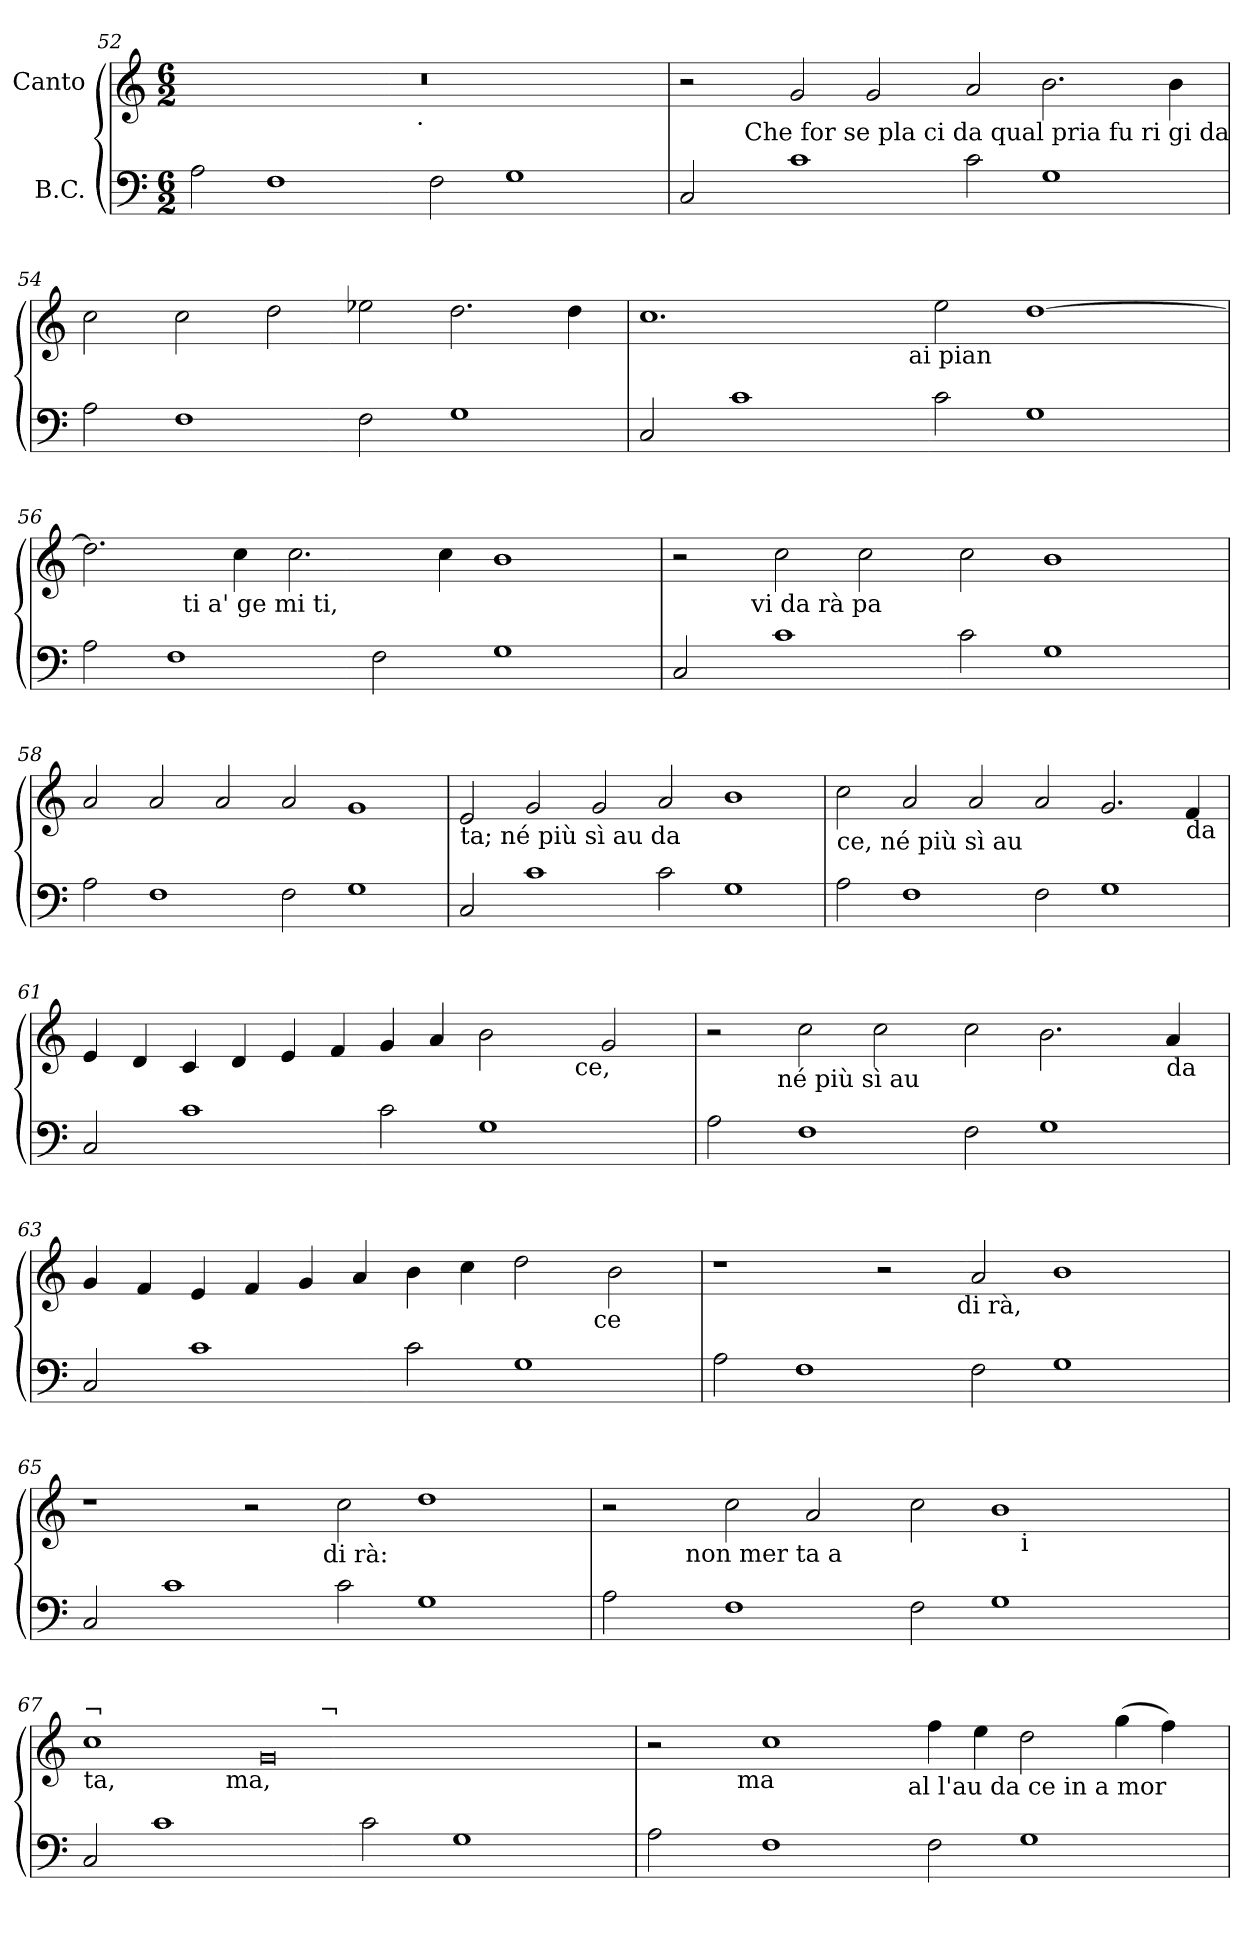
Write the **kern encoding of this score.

**kern	**kern
*part2	*part1
*staff2	*staff1
*I"B.C.	*I"Canto
*clefF4	*clefG2
*k[]	*k[]
*C:	*C:
*M6/2	*M6/2
=52	=52
*	*^
2A\	0.r	1ryy
1F	.	.
.	.	4...ryy
!	!	!LO:TX:b:t=.
.	.	1ryy
2F\	.	.
1G	.	.
.	.	2ryy
.	.	32ryy
!!LO:PB:g=z	!!
=53	=53	=53
2C/	2r	4ryy
.	.	32ryy
!	!	!LO:TX:b:t=Che for se pla ci da qual pria fu ri gi da
.	.	1ryy
1c	2g/	.
.	2g/	.
.	.	1ryy
2c\	2a/	.
1G	2.b\	.
.	.	2ryy
.	4b\	.
.	.	8..ryy
*	*v	*v
=54	=54
2A\	2cc\
1F	2cc\
.	2dd\
2F\	2ee-X\
1G	2.dd\
.	4dd\
=55	=55
*	*^
2C/	1.cc	1ryy
1c	.	.
.	.	4..ryy
!	!	!LO:TX:b:t=ai pian
.	.	1ryy
2c\	2ee\	.
1G	[>1dd	.
.	.	2ryy
.	.	16ryy
=56	=56	=56
2A\	2.dd\]	2ryy
1F	.	32ryy
!	!	!LO:TX:b:t=ti a' ge mi ti,
.	.	1ryy
.	4cc\	.
.	2.cc\	.
2F\	.	.
.	.	1ryy
.	4cc\	.
1G	1b	.
.	.	4...ryy
=57	=57	=57
2C/	2r	4..ryy
!	!	!LO:TX:b:t=vi da rà pa
.	.	1ryy
1c	2cc\	.
.	2cc\	.
.	.	1ryy
2c\	2cc\	.
1G	1b	.
.	.	2ryy
.	.	16ryy
!!LO:LB:g=z
=58	=58	=58
!	!LO:TX:b:t=ce, vi da rà vi	!
*	*v	*v
2A\	2a/
1F	2a/
.	2a/
2F\	2a/
1G	1g
=59	=59
!	!LO:TX:b:t=ta; né più sì au da
2C/	2e/
1c	2g/
.	2g/
2c\	2a/
1G	1b
=60	=60
!	!LO:TX:b:t=ce, né più sì au
2A\	2cc\
1F	2a/
.	2a/
2F\	2a/
1G	2.g/
!	!LO:TX:b:t=da
.	4f/
=61	=61
*	*^
2C/	4e/	1ryy
.	4d/	.
1c	4c/	.
.	4d/	.
.	4e/	1ryy
.	4f/	.
2c\	4g/	.
.	4a/	.
1G	2b\	4ryy
.	.	8ryy
.	.	32ryy
!	!	!LO:TX:b:t=ce,
.	.	2ryy
.	2g/	.
.	.	16.ryy
!!LO:LB:g=z	!!
=62	=62	=62
2A\	2r	4..ryy
!	!	!LO:TX:b:t=né più sì au
.	.	1ryy
1F	2cc\	.
.	2cc\	.
.	.	1ryy
2F\	2cc\	.
1G	2.b\	.
.	.	2ryy
!	!LO:TX:b:t=da	!
.	4a/	.
.	.	16ryy
=63	=63	=63
2C/	4g/	1ryy
.	4f/	.
1c	4e/	.
.	4f/	.
.	4g/	1ryy
.	4a/	.
2c\	4b\	.
.	4cc\	.
1G	2dd\	4...ryy
!	!	!LO:TX:b:t=ce
.	.	2ryy
.	2b\	.
.	.	32ryy
=64	=64	=64
2A\	1r	1ryy
1F	.	.
.	2r	4...ryy
!	!	!LO:TX:b:t=di rà,
.	.	1ryy
2F\	2a/	.
1G	1b	.
.	.	2ryy
.	.	32ryy
=65	=65	=65
2C/	1r	1ryy
1c	.	.
.	2r	4...ryy
!	!	!LO:TX:b:t=di rà&colon;
.	.	1ryy
2c\	2cc\	.
1G	1dd	.
.	.	2ryy
.	.	32ryy
!!LO:LB:g=z
=66	=66	=66
*	*	*^
2A\	2r	4ryy	1ryy
.	.	16.ryy	.
!	!	!LO:TX:b:t=non mer ta a	!
.	.	1ryy	.
1F	2cc\	.	.
.	2a/	.	1ryy
.	.	1ryy	.
2F\	2cc\	.	.
1G	1b	.	16.ryy
!	!	!	!LO:TX:b:t=i
.	.	.	2ryy
.	.	2ryy	.
.	.	.	4ryy
.	.	8ryy	8ryy
.	.	32ryy	32ryy
=67	=67	=67	=67
!	!LO:TX:b:t=ta,	!	!
!	!LO:TX:a:t=¬	!	!
2C/	1cc	2ryy	1ryy
1c	.	4ryy	.
.	.	16.ryy	.
!	!	!LO:TX:b:t=ma,	!
.	.	1ryy	.
.	0g	.	4ryy
.	.	.	32ryy
!	!	!	!LO:TX:a:t=¬
.	.	.	1ryy
2c\	.	.	.
.	.	1ryy	.
1G	.	.	.
.	.	.	2ryy
.	.	.	8..ryy
.	.	8ryy	.
.	.	32ryy	.
=68	=68	=68	=68
2A\	2r	4ryy	1ryy
.	.	8ryy	.
.	.	32ryy	.
!	!	!LO:TX:b:t=ma	!
.	.	1ryy	.
1F	1cc	.	.
.	.	.	4..ryy
.	.	1ryy	.
!	!	!	!LO:TX:b:t=al l'au da ce in a mor
.	.	.	1ryy
2F\	4ff\	.	.
.	4ee\	.	.
1G	2dd\	.	.
.	.	2ryy	.
.	.	.	2ryy
.	(<4gg\	.	.
.	4ff\)	.	.
.	.	16.ryy	.
.	.	.	16ryy
*	*v	*v	*v
=	=
*-	*-
